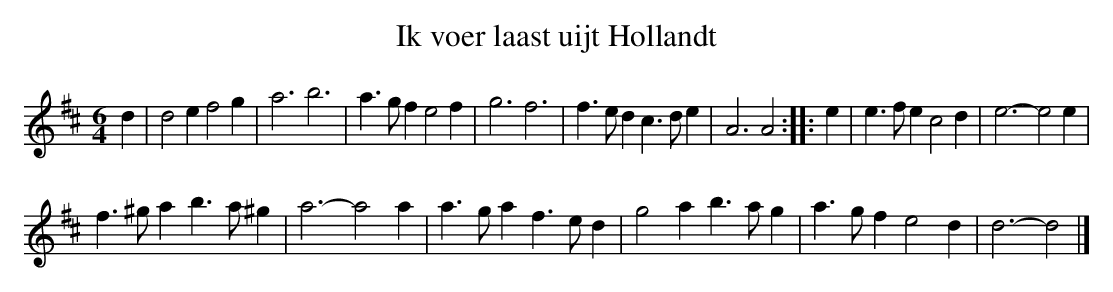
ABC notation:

X:1
T:Ik voer laast uijt Hollandt
M:6/4
K:Dmaj
d2|d4e2f4g2|a6b6|a3gf2e4f2|g6f6|f3ed2c3de2|A6A4:||:e2|e3fe2c4d2|e6-e4e2|
f3^ga2b3a^g2|a6-a4a2|a3ga2f3ed2|g4a2b3ag2|a3gf2e4d2|d6-d4|]
